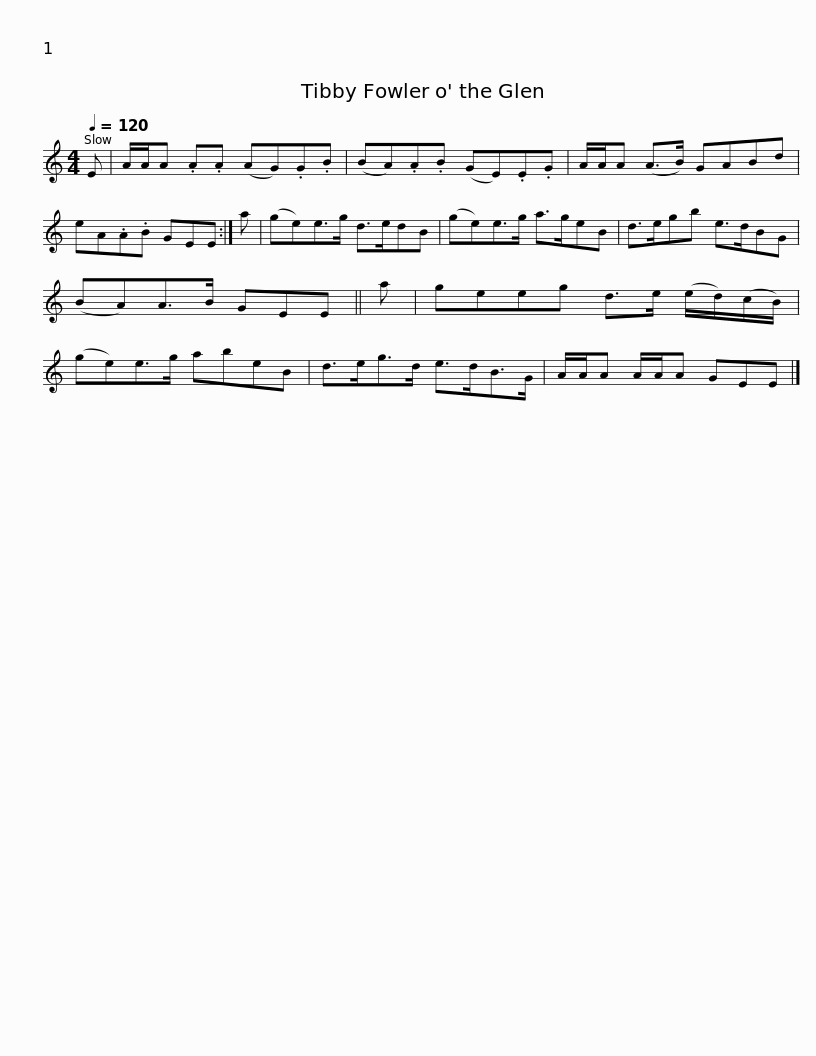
X:1
L:1/8
Q:1/4=120
M:4/4
I:linebreak $
K:C
V:1 treble
V:1
 E | A/A/A .A.A (AG).G.B | (BA).A.B (GE).E.G | A/A/A (A>B) GABd | eA.A.B GEE :| %5
 a |$ (ge)e>g d>edB | (ge)e>g a>geB | d>egb e>dBG | (BA)A>B GEE || %10
 a | geeg d>e (e/d/)(c/B/) |$ (ge)e>g abeB | d>eg>d e>dB>G | A/A/A A/A/A GEE |] %15
